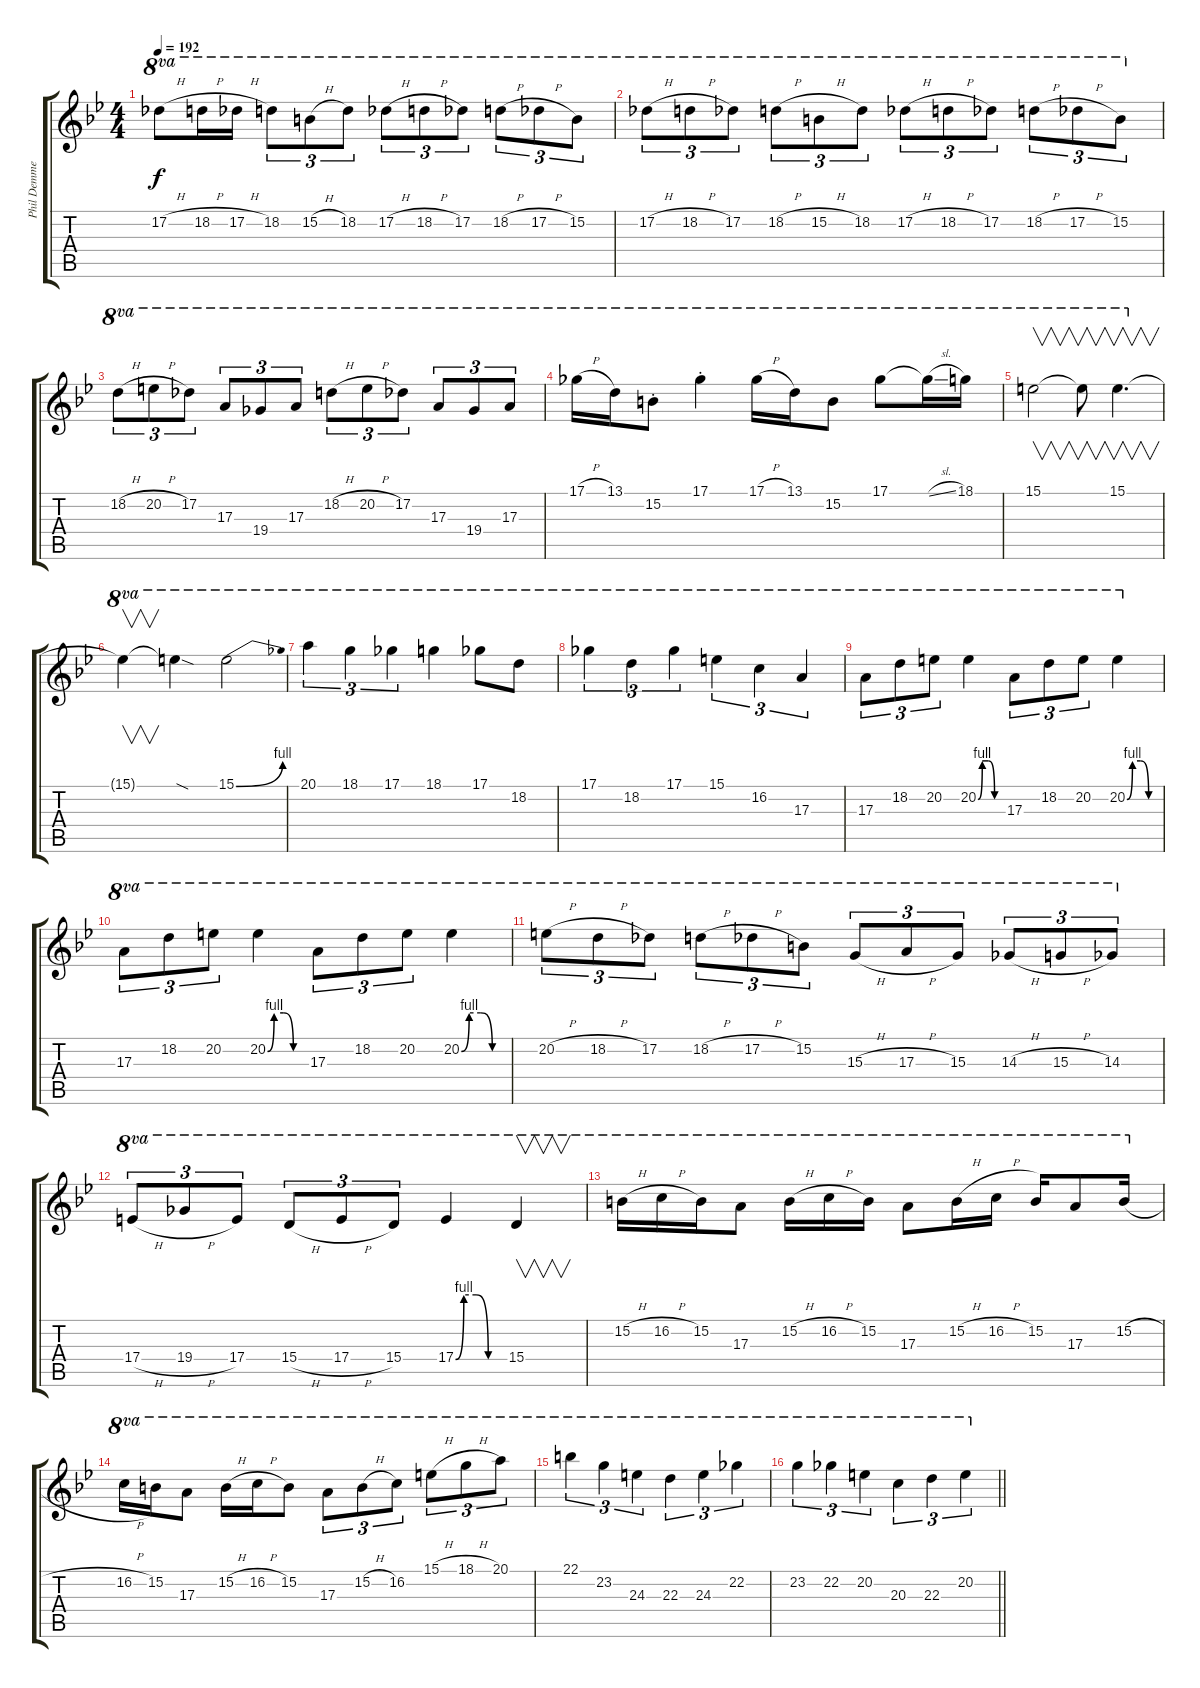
\track ("Phil Demmel" "Phil Demme") {instrument distortionguitar}
\staff {score tabs}
\tuning (Db4 Ab3 E3 B2 Gb2 B1) {hide}
\ts (4 4)
\tempo 192
\clef g2
\ks bb
17.2{h}.8{ot 8va dy f} 18.2{h}.16{ot 8va} 17.2{h}.16{ot 8va} 18.2.8{tu (3 2) ot 8va} 15.2{h}.8{tu (3 2) ot 8va} 18.2.8{tu (3 2) ot 8va} 17.2{h}.8{tu (3 2) ot 8va} 18.2{h}.8{tu (3 2) ot 8va} 17.2.8{tu (3 2) ot 8va} 18.2{h}.8{tu (3 2) ot 8va} 17.2{h}.8{tu (3 2) ot 8va} 15.2.8{tu (3 2) ot 8va} |
17.2{h}.8{tu (3 2) ot 8va} 18.2{h}.8{tu (3 2) ot 8va} 17.2.8{tu (3 2) ot 8va} 18.2{h}.8{tu (3 2) ot 8va} 15.2{h}.8{tu (3 2) ot 8va} 18.2.8{tu (3 2) ot 8va} 17.2{h}.8{tu (3 2) ot 8va} 18.2{h}.8{tu (3 2) ot 8va} 17.2.8{tu (3 2) ot 8va} 18.2{h}.8{tu (3 2) ot 8va} 17.2{h}.8{tu (3 2) ot 8va} 15.2.8{tu (3 2) ot 8va} |
18.2{h}.8{tu (3 2) ot 8va} 20.2{h}.8{tu (3 2) ot 8va} 17.2.8{tu (3 2) ot 8va} 17.3.8{tu (3 2) ot 8va} 19.4.8{tu (3 2) ot 8va} 17.3.8{tu (3 2) ot 8va} 18.2{h}.8{tu (3 2) ot 8va} 20.2{h}.8{tu (3 2) ot 8va} 17.2.8{tu (3 2) ot 8va} 17.3.8{tu (3 2) ot 8va} 19.4.8{tu (3 2) ot 8va} 17.3.8{tu (3 2) ot 8va} |
17.1{h}.16{ot 8va} 13.1.16{ot 8va} 15.2{st}.8{ot 8va} 17.1{st}.4{ot 8va} 17.1{h}.16{ot 8va} 13.1.16{ot 8va} 15.2.8{ot 8va} 17.1.8{ot 8va} 17.1{sl t}.16{ot 8va} 18.1.16{ot 8va} |
15.1.2{v ot 8va} 15.1{t}.8{v ot 8va} 15.1.4{v d ot 8va} |
15.1{t}.4{v ot 8va} 15.1{sod t}.4{ot 8va} 15.1{be (bend 0 0 60 4)}.2{ot 8va} |
20.1.4{tu (3 2) ot 8va} 18.1.4{tu (3 2) ot 8va} 17.1.4{tu (3 2) ot 8va} 18.1.4{ot 8va} 17.1.8{ot 8va} 18.2.8{ot 8va} |
17.1.4{tu (3 2) ot 8va} 18.2.4{tu (3 2) ot 8va} 17.1.4{tu (3 2) ot 8va} 15.1.4{tu (3 2) ot 8va} 16.2.4{tu (3 2) ot 8va} 17.3.4{tu (3 2) ot 8va} |
17.3.8{tu (3 2) ot 8va} 18.2.8{tu (3 2) ot 8va} 20.2.8{tu (3 2) ot 8va} 20.2{be (custom 0 0 10 4 25 4 40 0 60 0)}.4{ot 8va} 17.3.8{tu (3 2) ot 8va} 18.2.8{tu (3 2) ot 8va} 20.2.8{tu (3 2) ot 8va} 20.2{be (custom 0 0 10 4 25 4 40 0 60 0)}.4{ot 8va} |
17.3.8{tu (3 2) ot 8va} 18.2.8{tu (3 2) ot 8va} 20.2.8{tu (3 2) ot 8va} 20.2{be (custom 0 0 10 4 25 4 40 0 60 0)}.4{ot 8va} 17.3.8{tu (3 2) ot 8va} 18.2.8{tu (3 2) ot 8va} 20.2.8{tu (3 2) ot 8va} 20.2{be (custom 0 0 10 4 25 4 40 0 60 0)}.4{ot 8va} |
20.2{h}.8{tu (3 2) ot 8va} 18.2{h}.8{tu (3 2) ot 8va} 17.2.8{tu (3 2) ot 8va} 18.2{h}.8{tu (3 2) ot 8va} 17.2{h}.8{tu (3 2) ot 8va} 15.2.8{tu (3 2) ot 8va} 15.3{h}.8{tu (3 2) ot 8va} 17.3{h}.8{tu (3 2) ot 8va} 15.3.8{tu (3 2) ot 8va} 14.3{h}.8{tu (3 2) ot 8va} 15.3{h}.8{tu (3 2) ot 8va} 14.3.8{tu (3 2) ot 8va} |
17.4{h}.8{tu (3 2) ot 8va} 19.4{h}.8{tu (3 2) ot 8va} 17.4.8{tu (3 2) ot 8va} 15.4{h}.8{tu (3 2) ot 8va} 17.4{h}.8{tu (3 2) ot 8va} 15.4.8{tu (3 2) ot 8va} 17.4{be (custom 0 0 10 4 25 4 40 0 60 0)}.4{ot 8va} 15.4.4{v ot 8va} |
15.2{h}.16{ot 8va} 16.2{h}.16{ot 8va} 15.2.16{ot 8va} 17.3.8{ot 8va} 15.2{h}.16{ot 8va} 16.2{h}.16{ot 8va} 15.2.16{ot 8va} 17.3.8{ot 8va} 15.2{h}.16{ot 8va} 16.2{h}.16{ot 8va} 15.2.16{ot 8va} 17.3.8{ot 8va} 15.2{h}.16{ot 8va} |
16.2{h}.16{ot 8va} 15.2.16{ot 8va} 17.3.8{ot 8va} 15.2{h}.16{ot 8va} 16.2{h}.16{ot 8va} 15.2.8{ot 8va} 17.3.8{tu (3 2) ot 8va} 15.2{h}.8{tu (3 2) ot 8va} 16.2.8{tu (3 2) ot 8va} 15.1{h}.8{tu (3 2) ot 8va} 18.1{h}.8{tu (3 2) ot 8va} 20.1.8{tu (3 2) ot 8va} |
22.1.4{tu (3 2) ot 8va} 23.2.4{tu (3 2) ot 8va} 24.3.4{tu (3 2) ot 8va} 22.3.4{tu (3 2) ot 8va} 24.3.4{tu (3 2) ot 8va} 22.2.4{tu (3 2) ot 8va} |
\barLineRight lightlight
23.2.4{tu (3 2) ot 8va} 22.2.4{tu (3 2) ot 8va} 20.2.4{tu (3 2) ot 8va} 20.3.4{tu (3 2) ot 8va} 22.3.4{tu (3 2) ot 8va} 20.2.4{tu (3 2) ot 8va}
